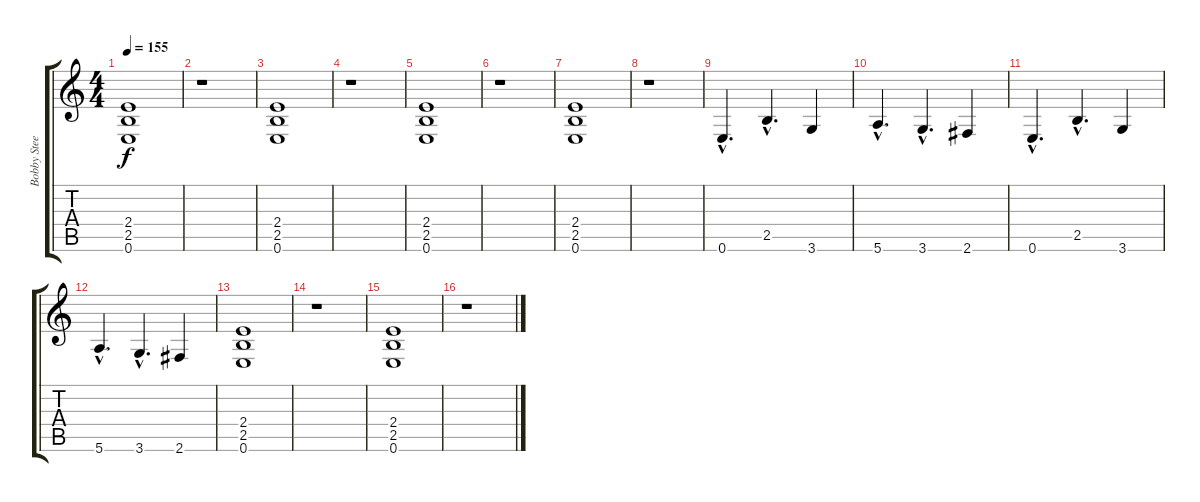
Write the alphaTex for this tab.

\track ("Bobby Steele" "Bobby Stee") {instrument overdrivenguitar}
\staff {score tabs}
\tuning (E4 B3 G3 D3 A2 E2) {hide}
\ts (4 4)
\tempo 155
\clef g2
\ks c
(2.4 2.5 0.6).1{dy f} |
r.1 |
(2.4 2.5 0.6).1 |
r.1 |
(2.4 2.5 0.6).1 |
r.1 |
(2.4 2.5 0.6).1 |
r.1 |
0.6{hac}.4{d} 2.5{hac}.4{d} 3.6.4 |
5.6{hac}.4{d} 3.6{hac}.4{d} 2.6.4 |
0.6{hac}.4{d} 2.5{hac}.4{d} 3.6.4 |
5.6{hac}.4{d} 3.6{hac}.4{d} 2.6.4 |
(2.4 2.5 0.6).1 |
r.1 |
(2.4 2.5 0.6).1 |
r.1
